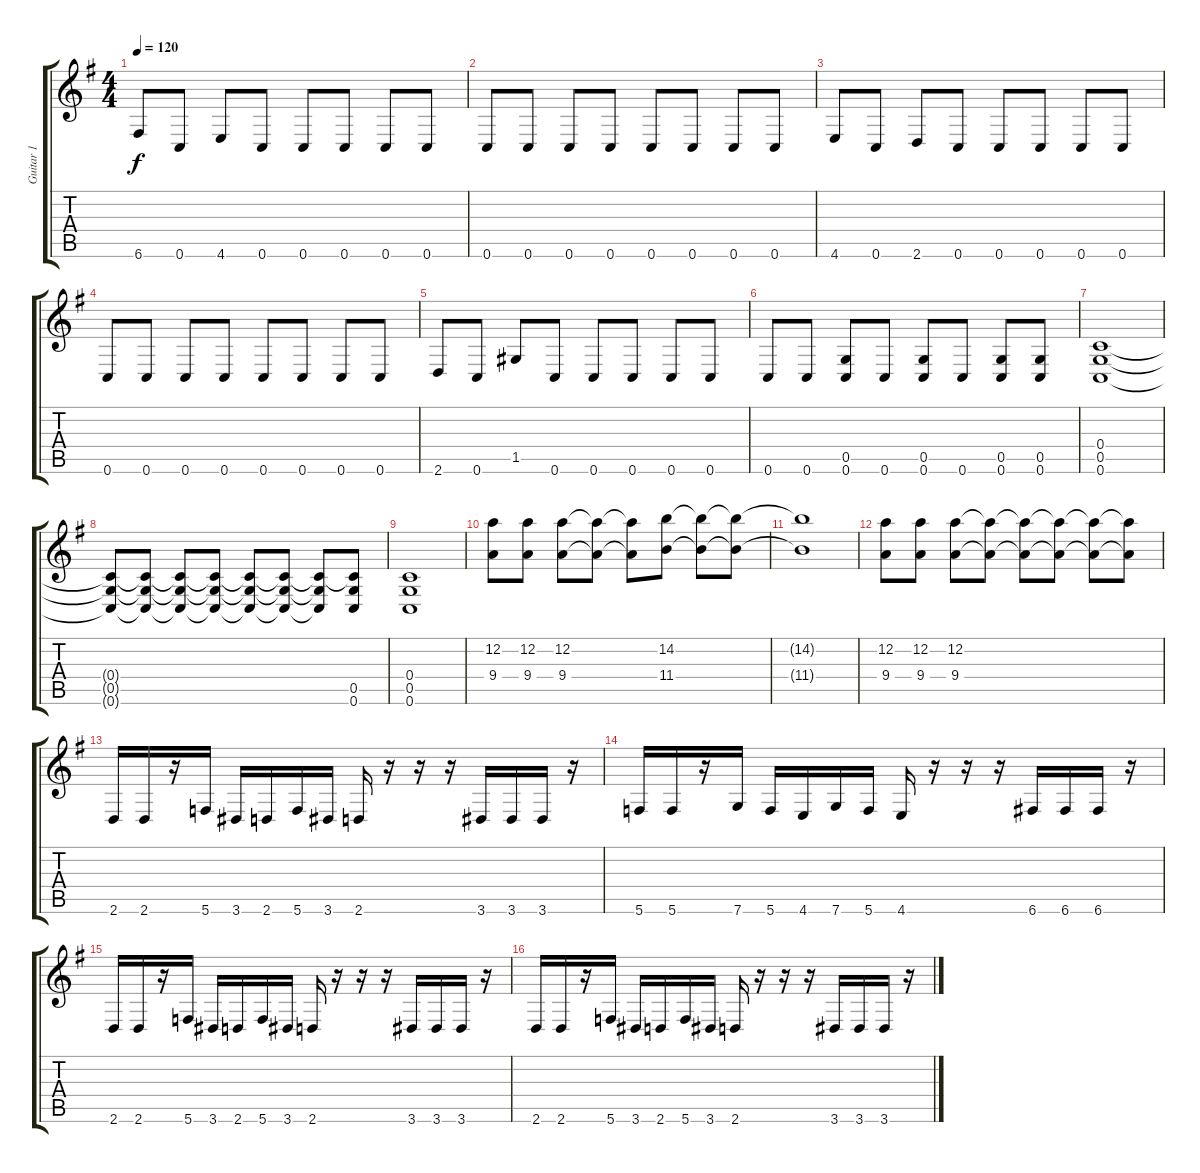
\track ("Guitar 1" "Guitar 1") {instrument distortionguitar}
\staff {score tabs}
\tuning (D4 A3 F3 C3 G2 C2) {hide}
\ts (4 4)
\tempo 120
\clef g2
\ks g
6.6.8{dy f} 0.6.8 4.6.8 0.6.8 0.6.8 0.6.8 0.6.8 0.6.8 |
0.6.8 0.6.8 0.6.8 0.6.8 0.6.8 0.6.8 0.6.8 0.6.8 |
4.6.8 0.6.8 2.6.8 0.6.8 0.6.8 0.6.8 0.6.8 0.6.8 |
0.6.8 0.6.8 0.6.8 0.6.8 0.6.8 0.6.8 0.6.8 0.6.8 |
2.6.8 0.6.8 1.5.8 0.6.8 0.6.8 0.6.8 0.6.8 0.6.8 |
0.6.8 0.6.8 (0.5 0.6).8 0.6.8 (0.5 0.6).8 0.6.8 (0.5 0.6).8 (0.5 0.6).8 |
(0.4 0.5 0.6).1 |
(0.4{t} 0.5{t} 0.6{t}).8 (0.4{t} 0.5{t} 0.6{t}).8 (0.4{t} 0.5{t} 0.6{t}).8 (0.4{t} 0.5{t} 0.6{t}).8 (0.4{t} 0.5{t} 0.6{t}).8 (0.4{t} 0.5{t} 0.6{t}).8 (0.4{t} 0.5{t} 0.6{t}).8 (0.4{t} 0.5 0.6).8 |
(0.4 0.5 0.6).1 |
(12.2 9.4).8 (12.2 9.4).8 (12.2 9.4).8 (12.2{t} 9.4{t}).8 (12.2{t} 9.4{t}).8 (14.2 11.4).8 (14.2{t} 11.4{t}).8 (14.2{t} 11.4{t}).8 |
(14.2{t} 11.4{t}).1 |
(12.2 9.4).8 (12.2 9.4).8 (12.2 9.4).8 (12.2{t} 9.4{t}).8 (12.2{t} 9.4{t}).8 (12.2{t} 9.4{t}).8 (12.2{t} 9.4{t}).8 (12.2{t} 9.4{t}).8 |
2.6.16 2.6.16 r.16 5.6.16 3.6.16 2.6.16 5.6.16 3.6.16 2.6.16 r.16 r.16 r.16 3.6.16 3.6.16 3.6.16 r.16 |
5.6.16 5.6.16 r.16 7.6.16 5.6.16 4.6.16 7.6.16 5.6.16 4.6.16 r.16 r.16 r.16 6.6.16 6.6.16 6.6.16 r.16 |
2.6.16 2.6.16 r.16 5.6.16 3.6.16 2.6.16 5.6.16 3.6.16 2.6.16 r.16 r.16 r.16 3.6.16 3.6.16 3.6.16 r.16 |
2.6.16 2.6.16 r.16 5.6.16 3.6.16 2.6.16 5.6.16 3.6.16 2.6.16 r.16 r.16 r.16 3.6.16 3.6.16 3.6.16 r.16
